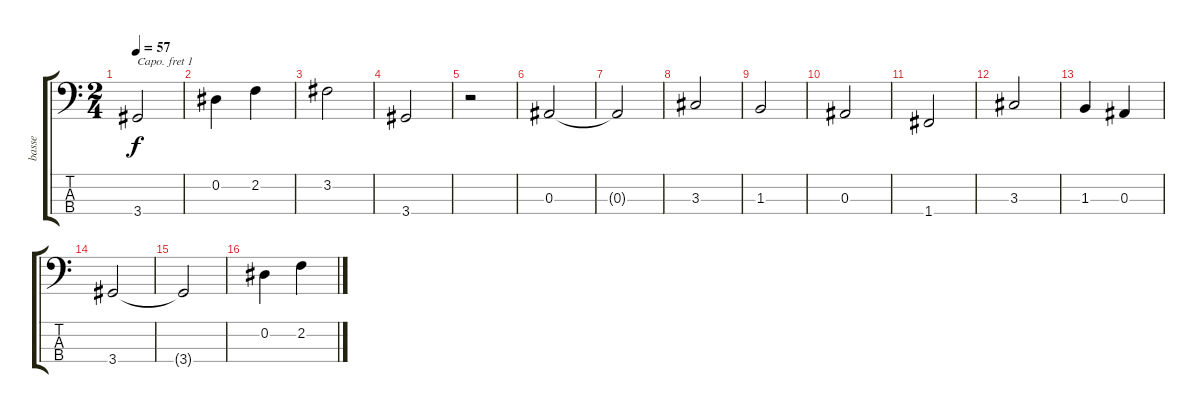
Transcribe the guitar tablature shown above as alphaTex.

\track ("basse" "basse") {instrument contrabass}
\staff {score tabs}
\capo 1
\tuning (G2 D2 A1 E1) {hide}
\ts (2 4)
\tempo 57
\clef f4
\ks c
3.4{t}.2{dy f} |
0.2.4 2.2.4 |
3.2.2 |
3.4.2 |
r.2 |
0.3.2{volume 7} |
0.3{t}.2 |
3.3.2 |
1.3.2 |
0.3.2 |
1.4.2 |
3.3.2 |
1.3.4 0.3.4 |
3.4.2 |
3.4{t}.2 |
0.2.4 2.2.4
